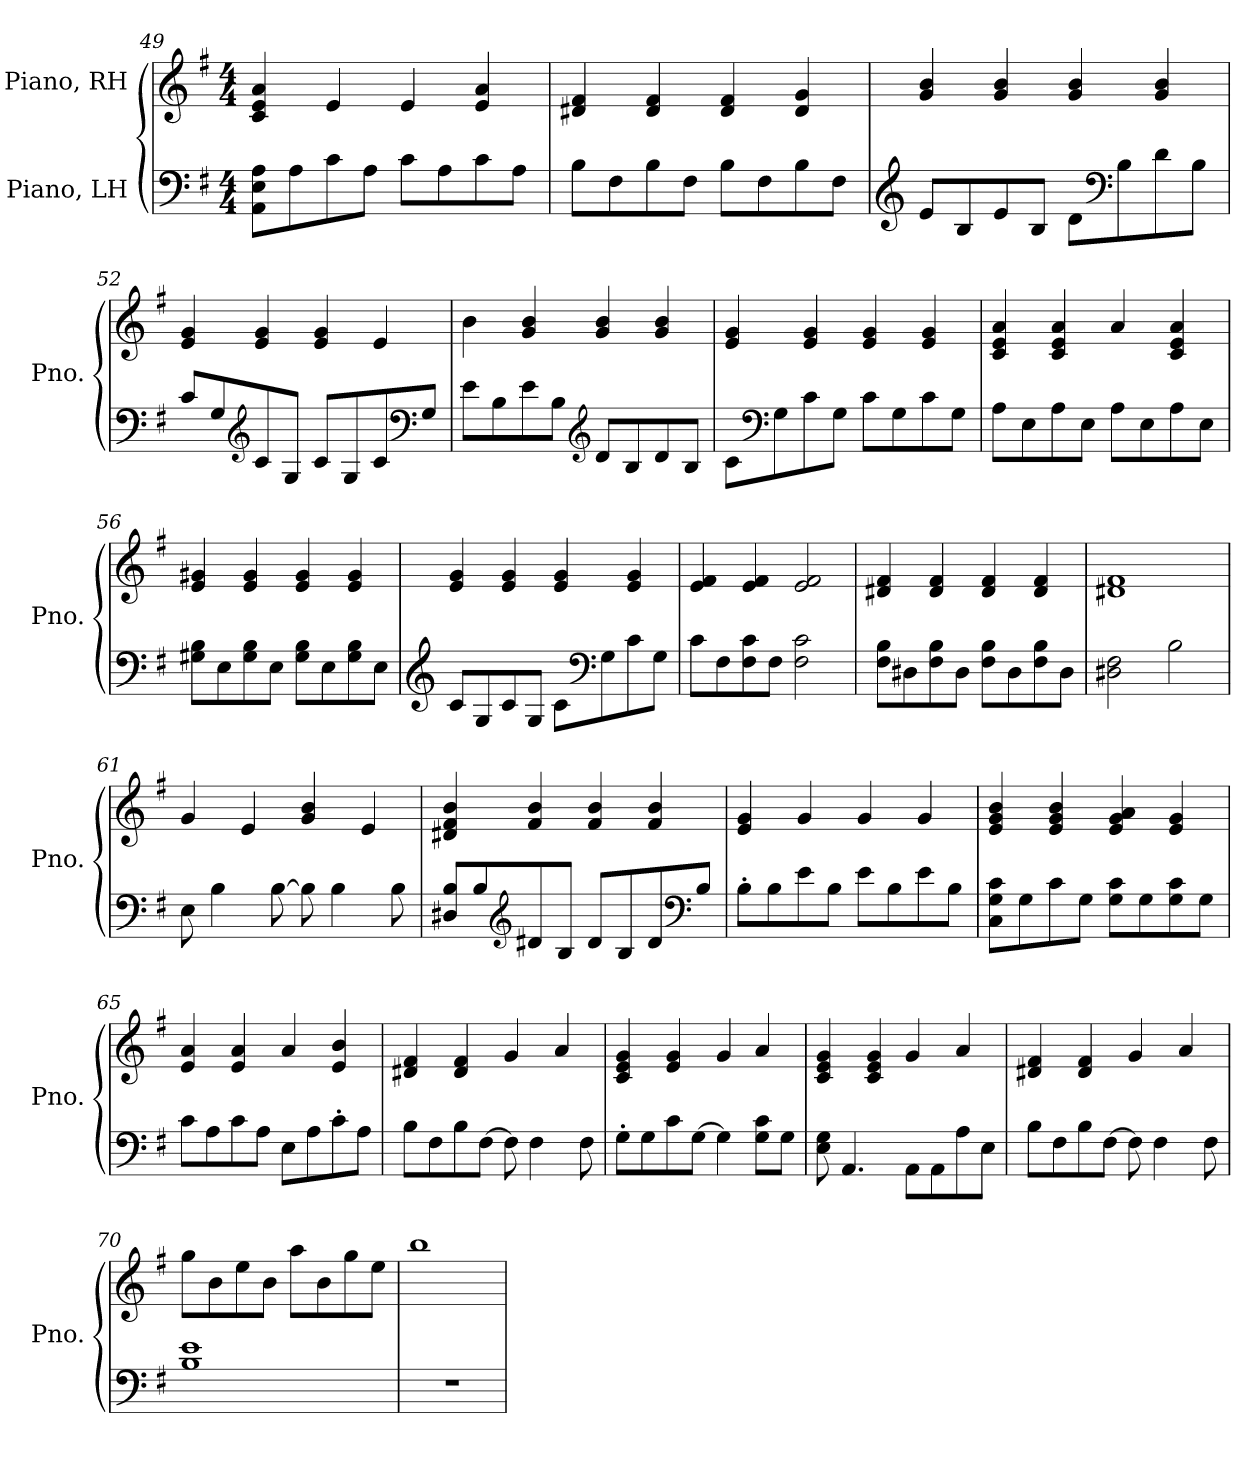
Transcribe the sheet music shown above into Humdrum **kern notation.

**kern	**kern
*part2	*part1
*staff2	*staff1
*I"Piano, LH	*I"Piano, RH
*I'Pno.	*I'Pno.
*clefF4	*clefG2
*k[f#]	*k[f#]
*M4/4	*M4/4
=49	=49
8AA\ 8E\ 8A\L	4c/ 4e/ 4a/
8A\	.
8c\	4e/
8A\J	.
8c\L	4e/
8A\	.
8c\	4e/ 4a/
8A\J	.
=50	=50
8B\L	4d#X/ 4f#/
8F#\	.
8B\	4d#/ 4f#/
8F#\J	.
8B\L	4d#/ 4f#/
8F#\	.
8B\	4d#/ 4g/
8F#\J	.
!!LO:PB:g=z
=51	=51
*clefG2	*
8e/L	4g/ 4b/
8B/	.
8e/	4g/ 4b/
8B/J	.
8d\L	4g/ 4b/
*clefF4	*
8B\	.
8d\	4g/ 4b/
8B\J	.
=52	=52
8c/L	4e/ 4g/
8G/	.
*clefG2	*
8c/	4e/ 4g/
8G/J	.
8c/L	4e/ 4g/
8G/	.
8c/	4e/
*clefF4	*
8G/J	.
=53	=53
8e\L	4b\
8B\	.
8e\	4g/ 4b/
8B\J	.
*clefG2	*
8d/L	4g/ 4b/
8B/	.
8d/	4g/ 4b/
8B/J	.
=54	=54
8c\L	4e/ 4g/
*clefF4	*
8G\	.
8c\	4e/ 4g/
8G\J	.
8c\L	4e/ 4g/
8G\	.
8c\	4e/ 4g/
8G\J	.
!!LO:LB:g=z
=55	=55
8A\L	4c/ 4e/ 4a/
8E\	.
8A\	4c/ 4e/ 4a/
8E\J	.
8A\L	4a/
8E\	.
8A\	4c/ 4e/ 4a/
8E\J	.
=56	=56
8G#X\ 8B\L	4e/ 4g#X/
8E\	.
8G#\ 8B\	4e/ 4g#/
8E\J	.
8G#\ 8B\L	4e/ 4g#/
8E\	.
8G#\ 8B\	4e/ 4g#/
8E\J	.
=57	=57
*clefG2	*
8c/L	4e/ 4g/
8G/	.
8c/	4e/ 4g/
8G/J	.
8c\L	4e/ 4g/
*clefF4	*
8G\	.
8c\	4e/ 4g/
8G\J	.
=58	=58
8c\L	4e/ 4f#/
8F#\	.
8F#\ 8c\	4e/ 4f#/
8F#\J	.
2F#\ 2c\	2e/ 2f#/
!!LO:LB:g=z
=59	=59
8F#\ 8B\L	4d#X/ 4f#/
8D#X\	.
8F#\ 8B\	4d#/ 4f#/
8D#\J	.
8F#\ 8B\L	4d#/ 4f#/
8D#\	.
8F#\ 8B\	4d#/ 4f#/
8D#\J	.
=60	=60
2D#X\ 2F#\	1d#X 1f#
2B\	.
=61	=61
8E\	4g/
4B\	.
.	4e/
[8B\	.
8B\]	4g/ 4b/
4B\	.
.	4e/
8B\	.
=62	=62
8D#X/ 8B/L	4d#X/ 4f#/ 4b/
8B/	.
*clefG2	*
8d#X/	4f#/ 4b/
8B/J	.
8d#/L	4f#/ 4b/
8B/	.
8d#/	4f#/ 4b/
*clefF4	*
8B/J	.
=63	=63
8B'\L	4e/ 4g/
8B\	.
8e\	4g/
8B\J	.
8e\L	4g/
8B\	.
8e\	4g/
8B\J	.
!!LO:LB:g=z
=64	=64
8C\ 8G\ 8c\L	4e/ 4g/ 4b/
8G\	.
8c\	4e/ 4g/ 4b/
8G\J	.
8G\ 8c\L	4e/ 4g/ 4a/
8G\	.
8G\ 8c\	4e/ 4g/
8G\J	.
=65	=65
8c\L	4e/ 4a/
8A\	.
8c\	4e/ 4a/
8A\J	.
8E\L	4a/
8A\	.
8c'\	4e/ 4b/
8A\J	.
=66	=66
8B\L	4d#X/ 4f#/
8F#\	.
8B\	4d#/ 4f#/
[8F#\J	.
8F#\]	4g/
4F#\	.
.	4a/
8F#\	.
=67	=67
8G'\L	4c/ 4e/ 4g/
8G\	.
8c\	4e/ 4g/
[8G\J	.
4G\]	4g/
8G\ 8c\L	4a/
8G\J	.
=68	=68
8E\ 8G\	4c/ 4e/ 4g/
4.AA/	.
.	4c/ 4e/ 4g/
8AA\L	4g/
8AA\	.
8A\	4a/
8E\J	.
!!LO:LB:g=z
=69	=69
8B\L	4d#X/ 4f#/
8F#\	.
8B\	4d#/ 4f#/
[8F#\J	.
8F#\]	4g/
4F#\	.
.	4a/
8F#\	.
=70	=70
1B 1e	8gg\L
.	8b\
.	8ee\
.	8b\J
.	8aa\L
.	8b\
.	8gg\
.	8ee\J
=71	=71
1r	1bb
=	=
*-	*-
